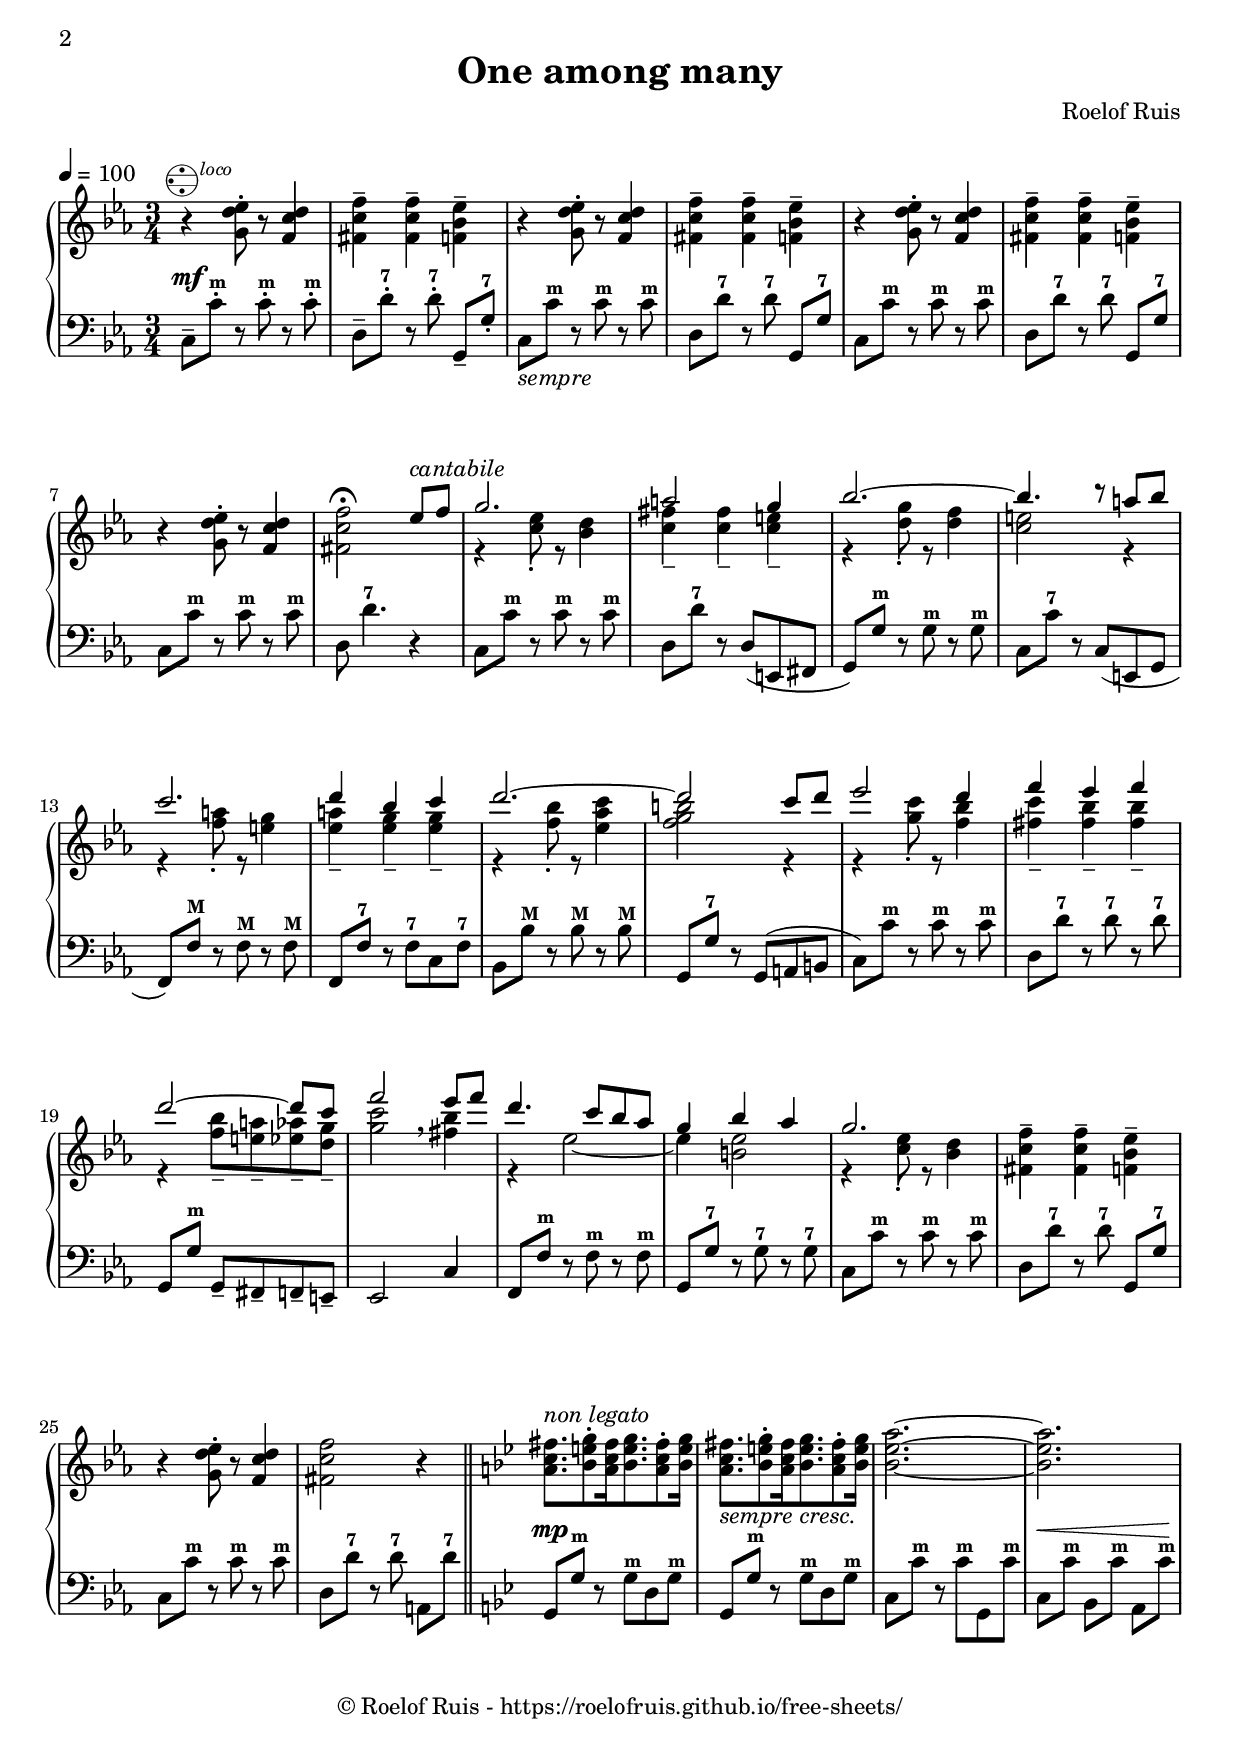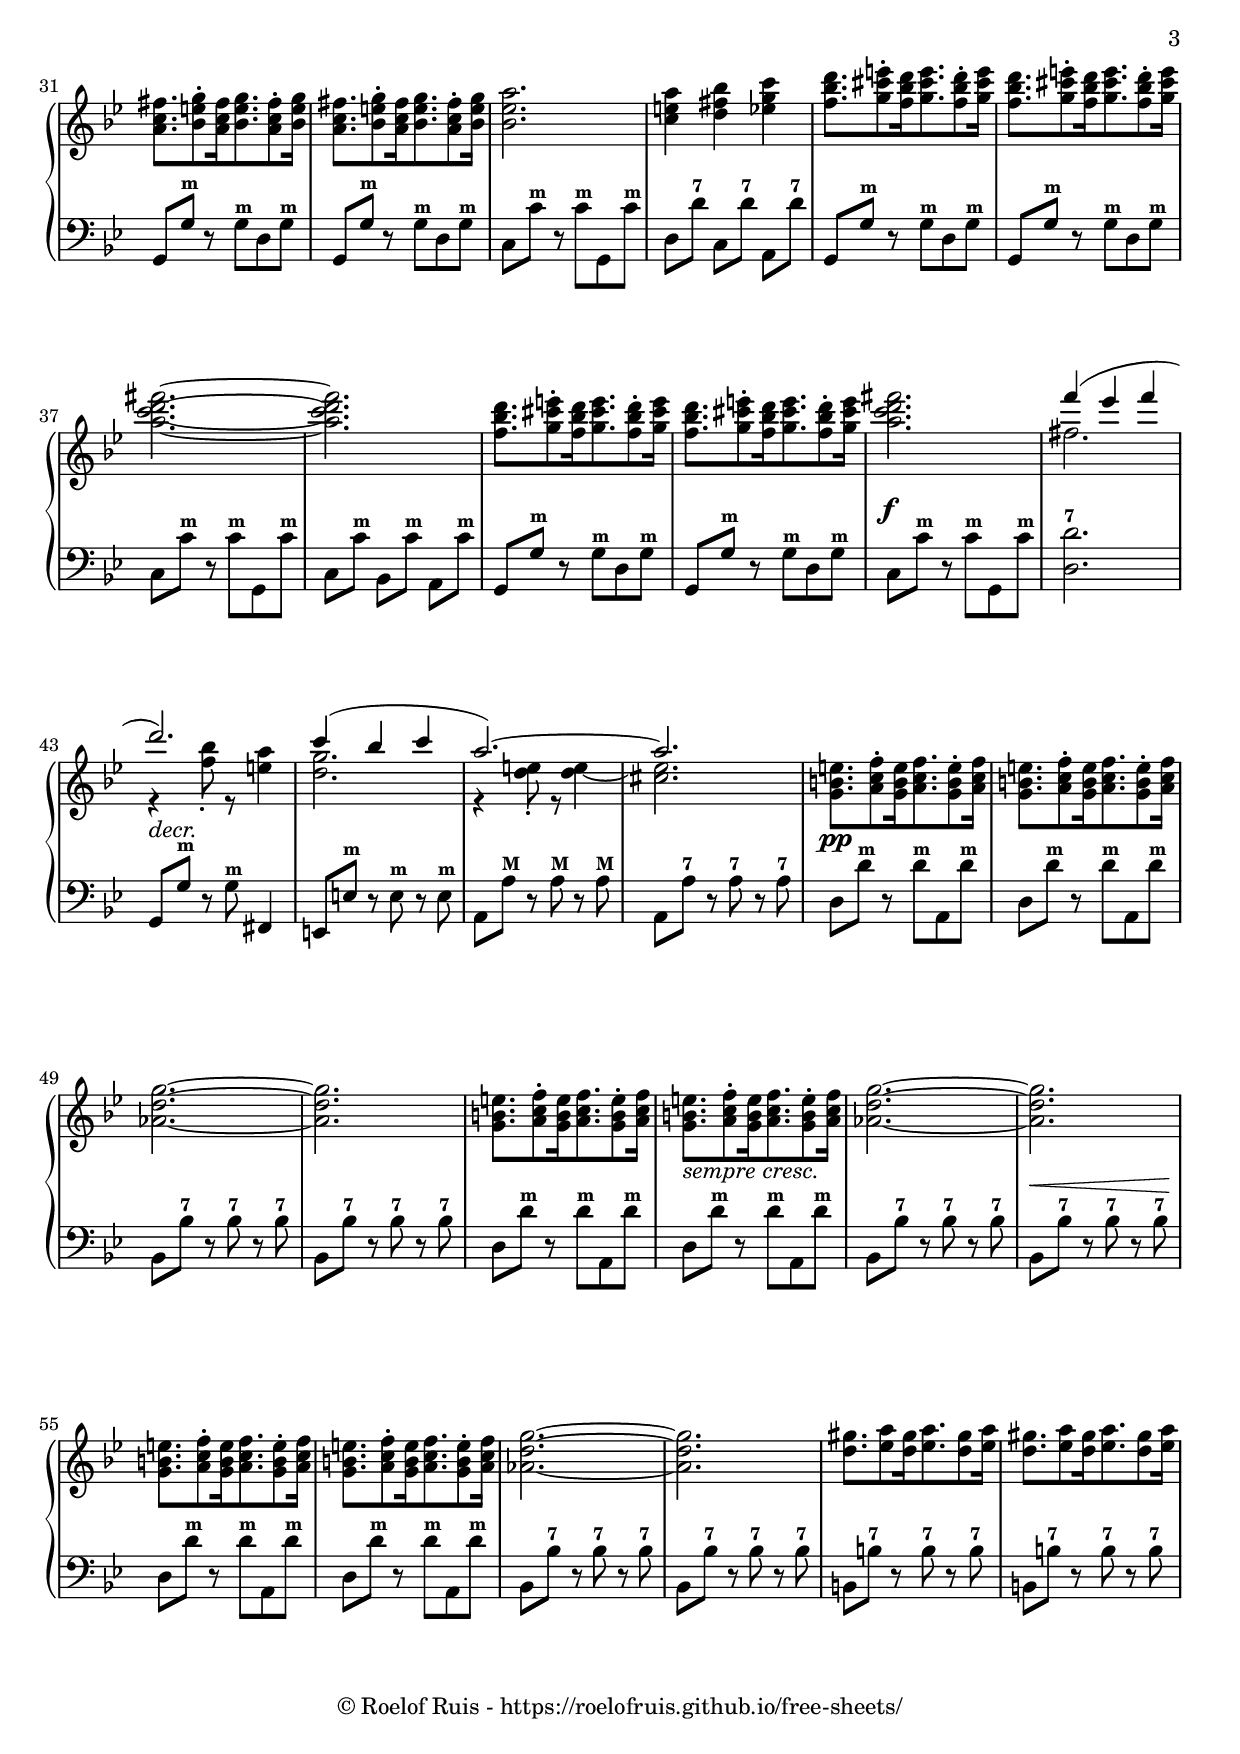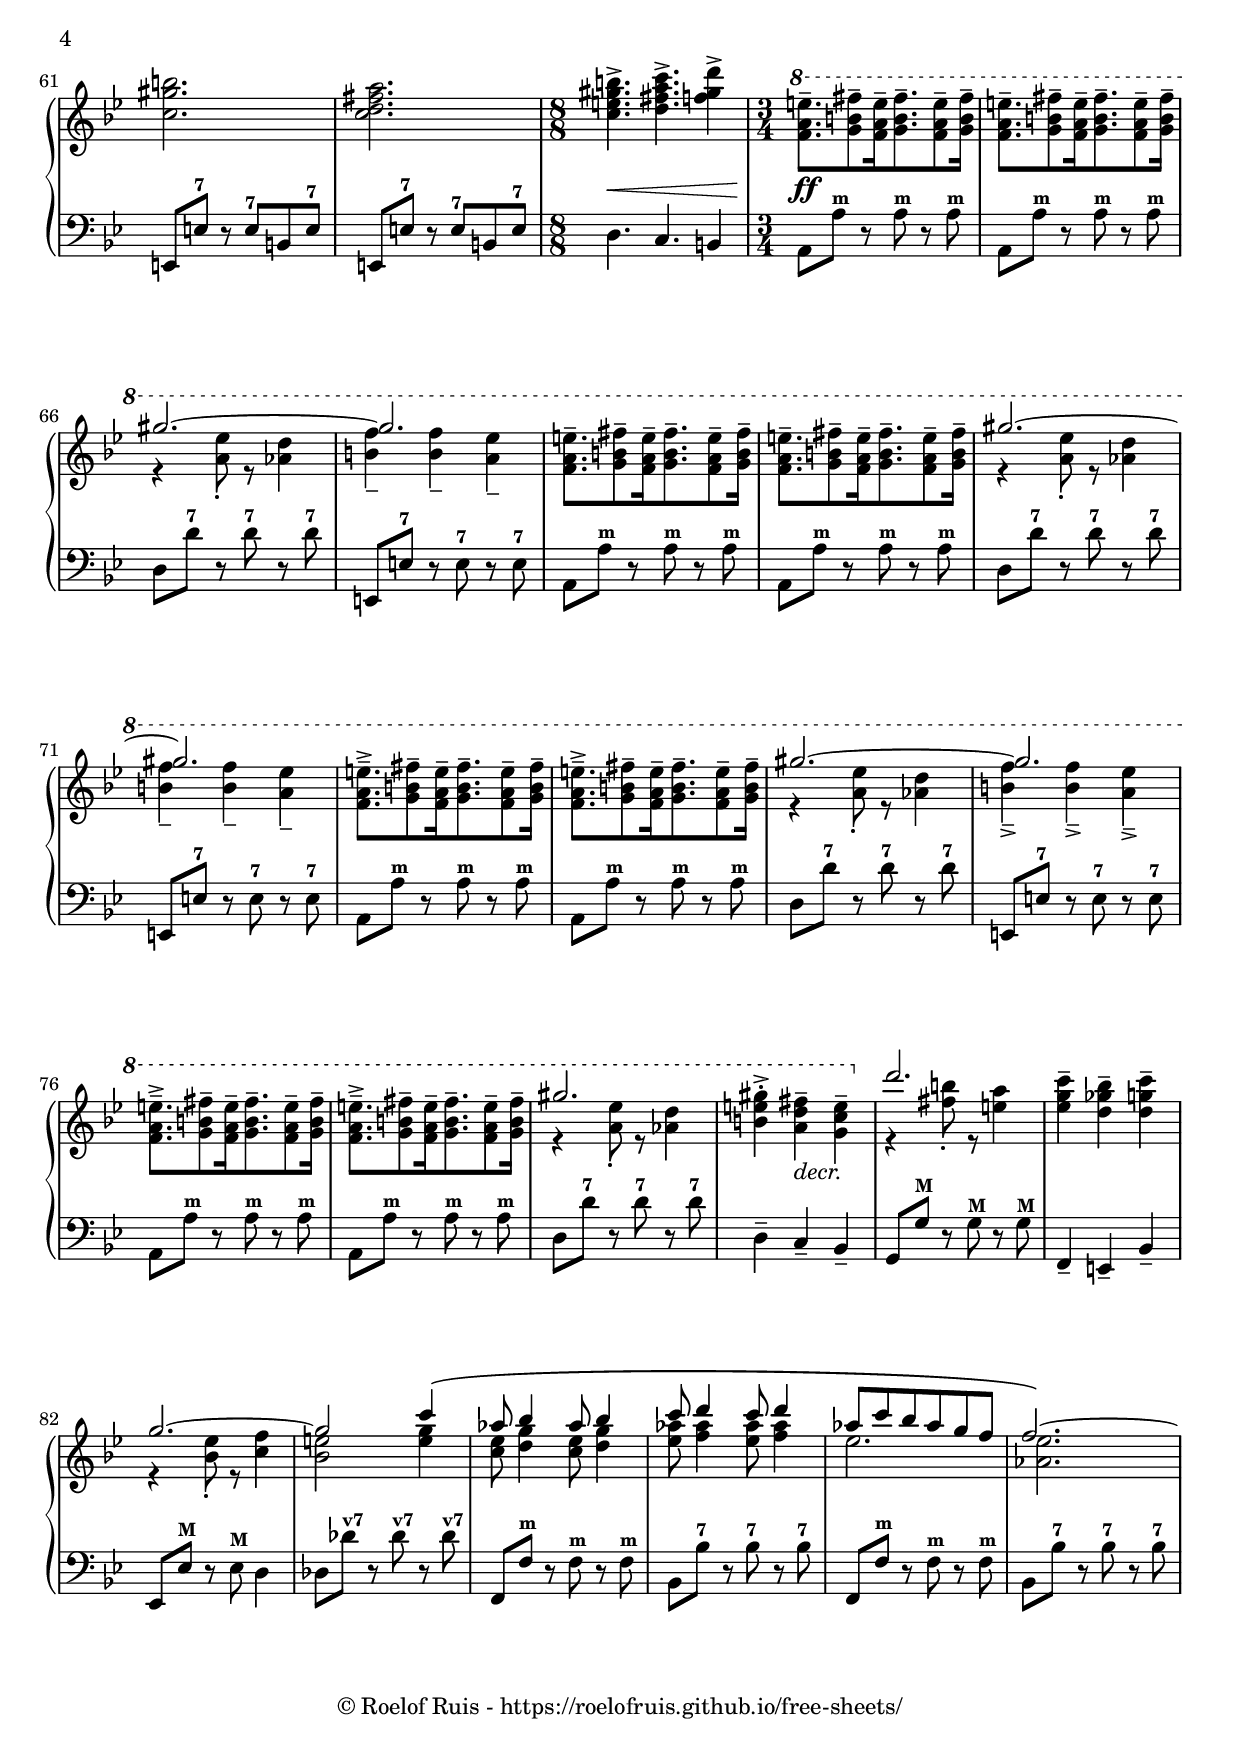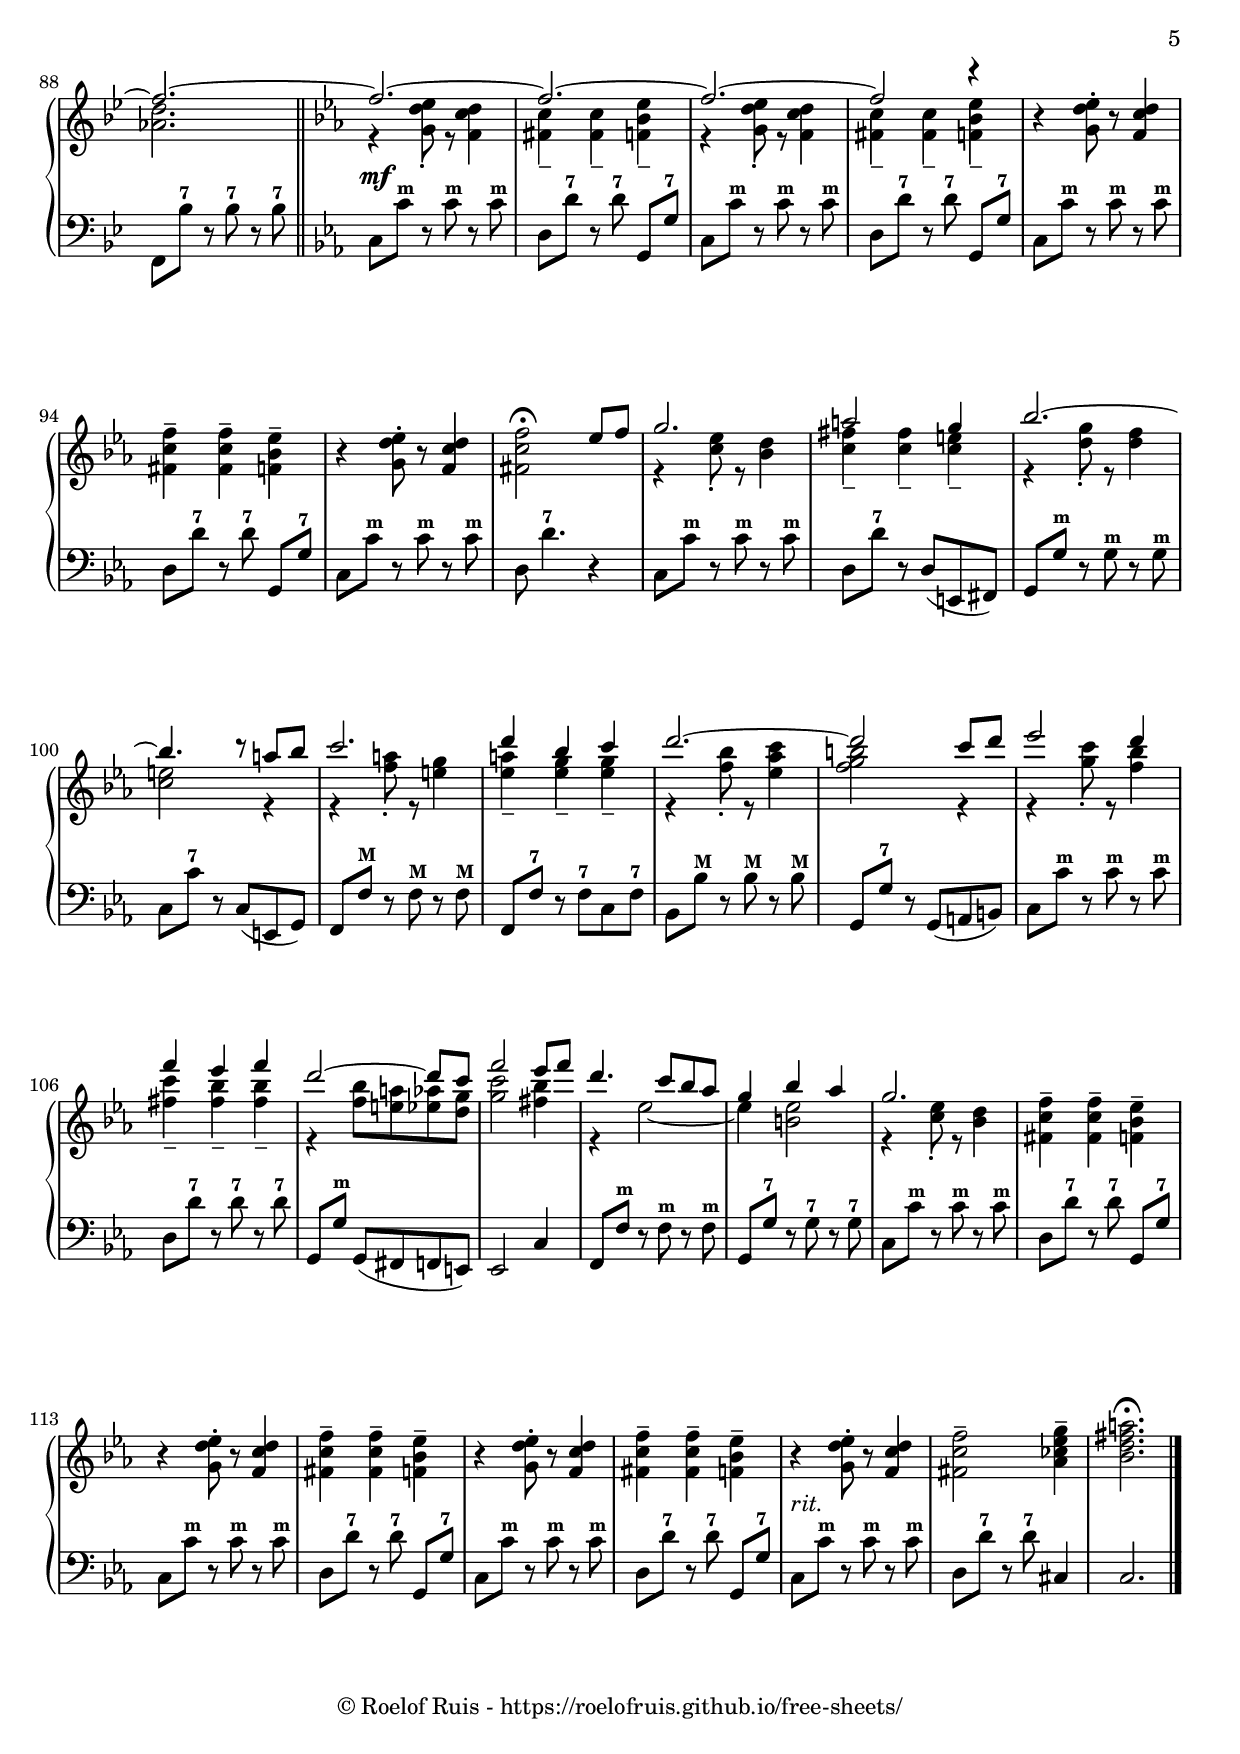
\version "2.20.0"

\include "../shared_includes.ly"
\version "2.20.0"

% ---- Bellows ----
out = ^\markup { \musicglyph #"accordion.pull" }
in = ^\markup { \musicglyph #"accordion.push" }

outsub = _\markup { \musicglyph #"accordion.pull" }
insub = _\markup { \musicglyph #"accordion.push" }

% ---- Basses ----
mj = ^\markup { \bold \magnify #0.8 { \roman M } }
mn = ^\markup { \bold \magnify #0.8 { \roman m } }
spt = ^\markup { \bold \magnify #0.8 { \roman 7 } }
vsp = ^\markup { \bold \magnify #0.8 { \roman v7 } }

bbass = _\markup {\box {\bold{BB}}}
sbass = _\markup {\box {\bold{SB}}}

% ---- Registers ----

eightva = \markup {\italic \translate #'(1.8 . 0) \raise #2 \magnify #0.8 {"8va"}}
loco    = \markup {\italic \translate #'(1.8 . 0) \raise #2 \magnify #0.8 {"loco"}}

dot = \markup {
  \musicglyph #"accordion.dot"
}

freebass = \markup {
  \musicglyph #"accordion.freebass"
}

discant = \markup {
  \musicglyph #"accordion.discant"
}

fbregz = ^\markup {
  \whiteout
  \combine
  \freebass
  \raise #0.5 \dot
}

fbrega = ^\markup {
  \whiteout
  \combine
  \freebass
  \raise #1.5 \dot
}

regz = ^\markup {
  \whiteout
  \combine
  \discant
  \raise #0.5 \dot
}

regez = ^\markup {
  \whiteout
  \combine
  \discant
    \combine
    \raise #0.5 \dot
    \eightva
}

rega = ^\markup {
  \whiteout
  \combine
  \discant
  \raise #1.5 \dot
}

regac = ^\markup {
  \whiteout
  \combine
  \discant
  \translate #'(-1 . 0) \raise #1.5 \dot
}

regzdba = ^\markup {
  \whiteout
  \combine
  \discant
  \combine
    \raise #0.5 \dot
    \combine
      \raise #1.5 \dot
      \translate #'(-1 . 0) \raise #1.5 \dot
}

regdbav = ^\markup {
  \whiteout
  \combine
  \discant
  \combine
    \raise #2.5 \dot
    \combine
      \raise #1.5 \dot
      \translate #'(-1 . 0) \raise #1.5 \dot
}

regav = ^\markup {
  \whiteout
  \combine
  \discant
  \combine
    \raise #2.5 \dot
    \raise #1.5 \dot
}

regdbaz = ^\markup {
  \whiteout
  \combine
  \discant
  \combine
    \raise #0.5 \dot
    \combine
      \raise #1.5 \dot
      \translate #'(-1 . 0) \raise #1.5 \dot
}

regdba = ^\markup {
  \whiteout
  \combine
  \discant
  \combine
    \raise #1.5 \dot
    \translate #'(-1 . 0) \raise #1.5 \dot
}

regza = ^\markup {
  \whiteout
  \combine
  \discant
  \combine
    \raise #0.5 \dot
    \raise #1.5 \dot
}

regeza = ^\markup {
  \whiteout
  \combine
  \discant
  \combine
    \raise #0.5 \dot
    \combine
      \raise #1.5 \dot
      \eightva
}

regzv = ^\markup {
  \whiteout
  \combine
  \discant
  \combine
    \raise #0.5 \dot
    \raise #2.5 \dot
}

regzav = ^\markup {
  \whiteout
  \combine
  \discant
  \combine
    \raise #2.5 \dot
    \combine
      \raise #1.5 \dot
      \raise #0.5 \dot
}

regezv = ^\markup {
  \whiteout
  \combine
  \discant
  \combine
    \raise #0.5 \dot
    \combine
      \raise #2.5 \dot
      \eightva
}

regzacv = ^\markup {
  \whiteout
  \combine
  \discant
  \combine
    \raise #2.5 \dot
    \combine
      \translate #'(-1 . 0) \raise #1.5 \dot
      \raise #0.5 \dot
}

regzacvl = ^\markup {
  \whiteout
  \combine
  \discant
  \combine
    \raise #2.5 \dot
    \combine
      \translate #'(-1 . 0) \raise #1.5 \dot
      \combine
        \raise # 0.5 \dot
        \loco
}

regzdbav = ^\markup {
  \whiteout
  \combine
  \discant
  \combine
    \raise #2.5 \dot
    \combine
      \raise #1.5 \dot
      \combine
      \translate #'(-1 . 0) \raise #1.5 \dot
      \raise #0.5 \dot
}









% ---- Other functionality ----

simile = \markup "simile"
subp = _\markup{ \italic sub \dynamic p }


staffAccordionRight = {
  \numericTimeSignature
  \key c \minor
  \clef treble
  \once \override Score.MetronomeMark.X-offset = #0
  \tempo 4 = 100
  \time 3/4
  \relative c'' {
    r4^\regzacvl <es d g,>8-. r <d c f,>4 |
    <f c fis,>-- <f c fis,>-- <es bes f>-- |
    r4 <es d g,>8-. r <d c f,>4 |
    <f c fis,>-- <f c fis,>-- <es bes f>-- |
    r4 <es d g,>8-. r <d c f,>4 |
    <f c fis,>-- <f c fis,>-- <es bes f>-- |
    r4 <es d g,>8-. r <d c f,>4 |
    << {
      s2 es8^\markup {\italic "cantabile"} f |
      g2. |
      a2 g4 |
      bes2.~ |
      bes4. r8 a8 bes |
      c2. |
      d4 bes c |
      d2.~ |
      d2 c8 d |
      es2 d4 |
      f4 es f |
      d2~ d8 c |
      f2 \breathe es8 f |
      d4. c8 bes as |
      g4 bes as |
      g2. |
    } \\ { 
      <f c fis,>2^\fermata  s4 |
      r4 <es c>8-. r8 <d bes>4 |
      <fis c>4-- <fis c>-- <e c>-- |
      r4 <g d>8-. r8 <f d>4 |
      <e c>2 r4 |
      r4 <a f>8-. r8 <g e>4 |
      <a es>4-- <g es>-- <g es>-- |
      r4 <bes f>8-. r8 <c as es>4 |
      <b g f>2 r4 |
      r4 <c g>8-. r8 <bes f>4 |
      <c fis,>4-- <bes fis>-- <bes fis>-- |
      r4 <bes f>8-- <a e>-- <as es>-- <g d>-- |
      <c g>2  <bes fis>4 |
      r4 es,2~ |
      es4 <es b>2
      r4 <es c>8-. r8 <d bes>4 |  
    } >>
    
    <f c fis,>-- <f c fis,>-- <es bes f>-- |
    r4 <es d g,>8-. r <d c f,>4 |
    <f c fis,>2 r4 |
    
    \bar "||"
    \key g \minor
    
    <fis c a>8.^\markup {\italic "non legato"} <g e bes>8-. <fis c a>16 <g e bes>8. <fis c a>8-. <g e bes>16 |
    <fis c a>8. <g e bes>8-. <fis c a>16 <g e bes>8. <fis c a>8-. <g e bes>16 |
    <a~ es~ bes~>2. |
    <a es bes>2. |
    <fis c a>8. <g e bes>8-. <fis c a>16 <g e bes>8. <fis c a>8-. <g e bes>16 |
    <fis c a>8. <g e bes>8-. <fis c a>16 <g e bes>8. <fis c a>8-. <g e bes>16 |
    <a es bes>2. |
    <a e c>4 <bes fis d> <c g es> |
    
    <d bes f>8. <e cis g>8-. <d bes f>16 <e cis g>8. <d bes f>8-. <e cis g>16 |
    <d bes f>8. <e cis g>8-. <d bes f>16 <e cis g>8. <d bes f>8-. <e cis g>16 |
    <fis~ d~ c~ a~>2. |
    <fis d c a>2. |
    <d bes f>8. <e cis g>8-. <d bes f>16 <e cis g>8. <d bes f>8-. <e cis g>16 |
    <d bes f>8. <e cis g>8-. <d bes f>16 <e cis g>8. <d bes f>8-. <e cis g>16 |
    <fis d c a>2. |
    << {
      f4( es f |
      d2.) |
      c4( bes c |
      a2.)~ |
      a2. |
    } \\ {
      fis2. |
      r4 <bes f>8-. r8 <a e>4 |
      <g d>2. |
      r4 <e d>8-. r8 <e~ d>4 |
      <e cis>2. |
    } >>
    
    <e b g>8. <f c a>8-. <e b g>16 <f c a>8. <e b g>8-. <f c a>16 |
    <e b g>8. <f c a>8-. <e b g>16 <f c a>8. <e b g>8-. <f c a>16 |
    <g~ d~ as~>2. |
    <g d as>2. |
    <e b g>8. <f c a>8-. <e b g>16 <f c a>8. <e b g>8-. <f c a>16 |
    <e b g>8. <f c a>8-. <e b g>16 <f c a>8. <e b g>8-. <f c a>16 |
    <g~ d~ as~>2. |
    <g d as>2. |
    <e b g>8. <f c a>8-. <e b g>16 <f c a>8. <e b g>8-. <f c a>16 |
    <e b g>8. <f c a>8-. <e b g>16 <f c a>8. <e b g>8-. <f c a>16 |
    <g~ d~ as~>2. |
    <g d as>2. |
    <gis d>8. <a es>8 <gis d>16 <a es>8. <gis d>8 <a es>16 |
    <gis d>8. <a es>8 <gis d>16 <a es>8. <gis d>8 <a es>16 |
    <b gis c,>2. |
    <a fis d c>2. |

    \time 8/8
    <b gis e c>4.-> <c a fis d>-> <d gis, f>4-> |
    
    \time 3/4
    \ottava #1
    <e a, f>8.-- <fis b, g>8-- <e a, f>16-- <fis b, g>8.-- <e a, f>8-- <fis b, g>16-- |
    <e a, f>8.-- <fis b, g>8-- <e a, f>16-- <fis b, g>8.-- <e a, f>8-- <fis b, g>16-- |
    << {
      gis2.~
      gis2. |
    } \\ {
      r4 <es a,>8-. r8 <d as>4 |
      <f b,>4-- <f b,>-- <es a,>-- |
    } >>
    <e a, f>8.-- <fis b, g>8-- <e a, f>16-- <fis b, g>8.-- <e a, f>8-- <fis b, g>16-- |
    <e a, f>8.-- <fis b, g>8-- <e a, f>16-- <fis b, g>8.-- <e a, f>8-- <fis b, g>16-- |
    << {
      gis2.~
      gis2. |
    } \\ {
      r4 <es a,>8-. r8 <d as>4 |
      <f b,>4-- <f b,>-- <es a,>-- |
    } >>
    <e a, f>8.---> <fis b, g>8-- <e a, f>16-- <fis b, g>8.-- <e a, f>8-- <fis b, g>16-- |
    <e a, f>8.---> <fis b, g>8-- <e a, f>16-- <fis b, g>8.-- <e a, f>8-- <fis b, g>16-- |
    << {
      gis2.~
      gis2. |
    } \\ {
      r4 <es a,>8-. r8 <d as>4 |
      <f b,>4---> <f b,>---> <es a,>---> |
    } >>
    <e a, f>8.---> <fis b, g>8-- <e a, f>16-- <fis b, g>8.-- <e a, f>8-- <fis b, g>16-- |
    <e a, f>8.---> <fis b, g>8-- <e a, f>16-- <fis b, g>8.-- <e a, f>8-- <fis b, g>16-- |
    << {
      gis2.
    } \\ {
      r4 <es a,>8-. r8 <d as>4 |
    } >>
    <gis e b>4-.-> <fis d a>-- <e c g>-- |
    \ottava #0
    << { d2. } \\ { r4 <b fis>8-. r8 <a e>4 | } >>
    <c g es>4-- <bes ges d>-- <c g d>-- |
    << { 
      g2.~ |
      g2 c4\( |
      as8 bes4 as8 bes4 |
      c8 d4 c8 d4 |
      as8 c bes as g f |
      f2.\)~ |
      f2.~ |
    } \\ {
      r4 <es bes>8-. r8 <f c>4 |
      <e bes>2 <g e>4 |
      <es c>8 <g d>4 <es c>8 <g d>4 |
      <as es>8 <as f>4 <as es>8 <as f>4 |
      es2. |
      <es as,>2. |
      <d as>2. |
    } >>
    
    \bar "||"
    \key c \minor

    << {
      f2.~ |
      f2.~ |
      f2.~ |
      f2 r4 |
    } \\ {
      r4 <es d g,>8-. r8 <d c f,>4 |
      <c fis,>4-- <c fis,>-- <es bes f>-- |
      r4 <es d g,>8-. r8 <d c f,>4 |
      <c fis,>4-- <c fis,>4-- <es bes f>--
    } >>
    r4 <es d g,>8-. r <d c f,>4 |
    <f c fis,>-- <f c fis,>-- <es bes f>-- |
    r4 <es d g,>8-. r <d c f,>4 |
    << {
      s2 es8 f |
      g2. |
      a2 g4 |
      bes2.~ |
      bes4. r8 a8 bes |
      c2. |
      d4 bes c |
      d2.~ |
      d2 c8 d |
      es2 d4 |
      f4 es f |
      d2~ d8 c |
      f2 es8 f |
      d4. c8 bes as |
      g4 bes as |
      g2. |
    } \\ { 
      <f c fis,>2^\fermata  s4 |
      r4 <es c>8-. r8 <d bes>4 |
      <fis c>4-- <fis c>-- <e c>-- |
      r4 <g d>8-. r8 <f d>4 |
      <e c>2 r4 |
      r4 <a f>8-. r8 <g e>4 |
      <a es>4-- <g es>-- <g es>-- |
      r4 <bes f>8-. r8 <c as es>4 |
      <b g f>2 r4 |
      r4 <c g>8-. r8 <bes f>4 |
      <c fis,>4-- <bes fis>-- <bes fis>-- |
      r4 <bes f>8 <a e> <as es> <g d> |
      <c g>2 <bes fis>4 |
      r4 es,2~ |
      es4 <es b>2
      r4 <es c>8-. r8 <d bes>4 |  
    } >>
    
    <f c fis,>-- <f c fis,>-- <es bes f>-- |
    r4 <es d g,>8-. r <d c f,>4 |
    <f c fis,>-- <f c fis,>-- <es bes f>-- |
    r4 <es d g,>8-. r <d c f,>4 |
    <f c fis,>-- <f c fis,>-- <es bes f>-- |
    r4 <es d g,>8-. r <d c f,>4 |
    <f c fis,>2-- <g es ces as>4-- |
    <a fis d bes>2.\fermata |
    
  }
}

staffAccordionLeft = {
  \numericTimeSignature
  \key c \minor
  \clef bass
  \time 3/4
  c8-- c'-.\mn r8 c'-.\mn r8 c'-.\mn |
  d8-- d'-.\spt r8 d'-.\spt g,--[ g-.]\spt |
  c8_\markup {\italic "sempre"} c'\mn r8 c'\mn r8 c'\mn |
  d8 d'\spt r8 d'\spt g,[ g]\spt |
  c8 c'\mn r8 c'\mn r8 c'\mn |
  d8 d'\spt r8 d'\spt g,[ g]\spt |
  c8 c'\mn r8 c'\mn r8 c'\mn |
  d8 d'4.\spt r4 |
  
  c8 c'\mn r8 c'\mn r8 c'\mn |
  d8 d'\spt r8 d8( e, fis, |
  g,8) g\mn r8 g\mn  r8 g\mn |
  c8 c'\spt r8 c[( e, g,] |
  f,8) f\mj r8 f\mj r8 f\mj |
  f,8 f\spt r8 f\spt c8 f\spt |
  bes, bes\mj r8 bes\mj r8 bes\mj |
  g,8 g\spt r8 g,( a, b, |
  c8) c'\mn r8 c'\mn r8 c'\mn |
  d d'\spt r8 d'\spt r8 d'\spt |
  g,8[ g]\mn g,-- fis,-- f,-- e,-- |
  es,2 c4 |
  f,8 f\mn r8 f\mn r8 f\mn |
  g,8 g\spt r8 g\spt r8 g\spt |
  c8 c'\mn r8 c'\mn r8 c'\mn |
  d8 d'\spt r8 d'\spt g,[ g]\spt |
  c8 c'\mn r8 c'\mn r8 c'\mn |
  d8 d'\spt r8 d'\spt a,[ d']\spt |

  \bar "||"
  \key g \minor
  
  g,8 g\mn r8 g\mn d g\mn |
  g,8 g\mn r8 g\mn d g\mn |
  c8 c'\mn r8 c'\mn g, c'\mn |
  c8[ c']\mn bes,[ c']\mn a,[ c']\mn |
  g,8 g\mn r8 g\mn d g\mn |
  g,8 g\mn r8 g\mn d g\mn |
  c8 c'\mn r8 c'\mn g, c'\mn |
  d8[ d']\spt c[ d']\spt a,[ d']\spt
  g,8 g\mn r8 g\mn d g\mn |
  g,8 g\mn r8 g\mn d g\mn |
  c8 c'\mn r8 c'\mn g, c'\mn |
  c8[ c']\mn bes,[ c']\mn a,[ c']\mn |
  g,8 g\mn r8 g\mn d g\mn |
  g,8 g\mn r8 g\mn d g\mn |
  c8 c'\mn r8 c'\mn g, c'\mn |
  <d d'>2.\spt |
  g,8 g\mn r8 g\mn fis,4 |
  e,8 e\mn r8 e\mn r8 e\mn |
  a, a\mj r8 a\mj r8 a\mj |
  a, a\spt r8 a\spt r8 a\spt |

  d8 d'\mn r8 d'\mn a, d'\mn |
  d8 d'\mn r8 d'\mn a, d'\mn |
  bes, bes\spt r8 bes\spt r8 bes\spt |
  bes, bes\spt r8 bes\spt r8 bes\spt |
  d8 d'\mn r8 d'\mn a, d'\mn |
  d8 d'\mn r8 d'\mn a, d'\mn |
  bes, bes\spt r8 bes\spt r8 bes\spt |
  bes, bes\spt r8 bes\spt r8 bes\spt |
  d8 d'\mn r8 d'\mn a, d'\mn |
  d8 d'\mn r8 d'\mn a, d'\mn |
  bes, bes\spt r8 bes\spt r8 bes\spt |
  bes, bes\spt r8 bes\spt r8 bes\spt |
  b, b\spt r8 b\spt r8 b\spt |
  b, b\spt r8 b\spt r8 b\spt |
  e, e\spt r8 e\spt b, e\spt |
  e, e\spt r8 e\spt b, e\spt |
  
  \time 8/8
  d4. c b,4 |
  
  \time 3/4
  a,8 a\mn r8 a\mn r8 a\mn |
  a, a\mn r8 a\mn r8 a\mn |
  d8 d'\spt r8 d'\spt r8 d'\spt |
  e,8 e\spt r8 e\spt r8 e\spt |
  a,8 a\mn r8 a\mn r8 a\mn |
  a, a\mn r8 a\mn r8 a\mn |
  d8 d'\spt r8 d'\spt r8 d'\spt |
  e,8 e\spt r8 e\spt r8 e\spt |
  a,8 a\mn r8 a\mn r8 a\mn |
  a, a\mn r8 a\mn r8 a\mn |
  d8 d'\spt r8 d'\spt r8 d'\spt |
  e,8 e\spt r8 e\spt r8 e\spt |
  a,8 a\mn r8 a\mn r8 a\mn |
  a, a\mn r8 a\mn r8 a\mn |
  d8 d'\spt r8 d'\spt r8 d'\spt |
  d4-- c-- bes,-- |
  g,8 g\mj r8 g\mj r8 g\mj |
  f,4-- e,-- bes,-- |
  es,8 es\mj r8 es\mj d4 |
  des8 des'\vsp r8 des'\vsp r8 des'\vsp |
  f,8 f\mn r8 f\mn r8 f\mn |
  bes, bes\spt r8 bes\spt r8 bes\spt |
  f,8 f\mn r8 f\mn r8 f\mn |
  bes, bes\spt r8 bes\spt r8 bes\spt |
  f, bes\spt r8 bes\spt r8 bes\spt |

  \bar "||"
  \key c \minor

  c8 c'\mn r8 c'\mn r8 c'\mn |
  d8 d'\spt r8 d'\spt g,[ g]\spt |
  c8 c'\mn r8 c'\mn r8 c'\mn |
  d8 d'\spt r8 d'\spt g,[ g]\spt |
  c8 c'\mn r8 c'\mn r8 c'\mn |
  d8 d'\spt r8 d'\spt g,[ g]\spt |
  c8 c'\mn r8 c'\mn r8 c'\mn |
  d8 d'4.\spt r4 |
  c8 c'\mn r8 c'\mn r8 c'\mn |
  d8 d'\spt r8 d8( e, fis,) |
  g,8 g\mn r8 g\mn  r8 g\mn |
  c8 c'\spt r8 c[( e, g,]) |
  f,8 f\mj r8 f\mj r8 f\mj |
  f,8 f\spt r8 f\spt c8 f\spt |
  bes, bes\mj r8 bes\mj r8 bes\mj |
  g,8 g\spt r8 g,( a, b,) |
  c8 c'\mn r8 c'\mn r8 c'\mn |
  d d'\spt r8 d'\spt r8 d'\spt |
  g,8[ g]\mn g,( fis, f, e,) |
  es,2 c4 |
  f,8 f\mn r8 f\mn r8 f\mn |
  g,8 g\spt r8 g\spt r8 g\spt |
  c8 c'\mn r8 c'\mn r8 c'\mn |
  d8 d'\spt r8 d'\spt g,[ g]\spt |
  c8 c'\mn r8 c'\mn r8 c'\mn |
  d8 d'\spt r8 d'\spt g,[ g]\spt |
  c8 c'\mn r8 c'\mn r8 c'\mn |
  d8 d'\spt r8 d'\spt g,[ g]\spt |
  c8 c'\mn r8 c'\mn r8 c'\mn |
  d8 d'\spt r8 d'\spt cis4 |
  c2. |
  \bar "|."

}

dynamicsStaff = \new Dynamics {
  \time 3/4
  s2.\mf s2. s2. s2. s2. s2. s2. s2. |
  s2. s2. s2. s2. s2. s2. s2. s2. |
  s2. s2. s2. s2. s2. s2. s2. s2. s2. s2. |
  s2.\mp s2.^\markup {\italic "sempre cresc."}
  s2. s2.\< s2.\! s2. s2. s2. s2. s2. |
  s2. s2. s2. s2. s2.\f s2. s2.^\markup {\italic "decr."} s2.|
  s2. s2. |
  s2.\pp s2. s2. s2. s2. s2.^\markup{\italic "sempre cresc."} s2. s2.\< |
  s2.\! s2. s2. s2. s2. s2. s2. s2.
  \time 8/8
  s1\< |
  \time 3/4
  s2.\ff s2. s2. s2. |
  s2. s2. s2. s2. |
  s2. s2. s2. s2. |
  s2. s2. s2. s4 s2^\markup{\italic "decr."} |
  s2. s2. s2. s2. s2. s2. s2. s2. s2. |
  s2.\mf s2. s2. s2. s2. s2. s2. s2. |
  s2. s2. s2. s2. s2. s2. s2. s2. |
  s2. s2. s2. s2. s2. s2. s2. s2. |
  s2. s2. s2. s2. s2.^\markup{\italic "rit."} s2. s2. |
  
}

\book {

  \header {
    title = "One among many"
    composer = "Roelof Ruis"
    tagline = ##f
    instrumentName = "Accordion Solo"
    year = "2016"
    description = "A jazz piece starting with a soothing melody and slowly evolving central part. I tried to combine the left and right hands to create an interesting rythmic movement."
    info = "For standard bass - Difficulty: Hard"
    permission = "Licensed under the Creative Commons Attribution-NoDerivatives 4.0 International License."
    projecturl = \githuburl
    version = "January 2021"
  }

  \paper {
    max-systems-per-page = 5
    min-systems-per-page = 5
    indent = 0.0
    ragged-last-bottom = ##f
    print-all-headers = ##t
    
    system-system-spacing = #'(
      (basic-distance . 8)
      (minimum-distance . 8)
      (padding . 5)
      (stretchability . 30)
    )
    
    bookTitleMarkup = \markup {
      \column {
        \vspace #3
        \fill-line { \fontsize #8 \fromproperty #'header:title }
        \vspace #2
        \fill-line { \fontsize #6 \italic \fromproperty #'header:composer }
        \vspace #.5
        \fill-line { \fontsize #2 \fromproperty #'header:year }
        \vspace #3
        \fill-line { \fontsize #4 \fromproperty #'header:instrumentName }
        \vspace #10
        \override #'(line-width . 55)
        \fontsize #1
        \justify-field #'header:description
        \vspace #1
        \fontsize #1
        \justify-field #'header:info
        \vspace #4
        \override #'(line-width . 55)
        \fontsize #1
        \justify-field #'header:permission
        \vspace #1
        \vspace #14
        \justify { \char ##x00A9 Roelof Ruis \concat { " - Version " \fromproperty #'header:version } }
        \typewriter { \fromproperty #'header:projecturl }
      }
    }
    
    oddFooterMarkup = \markup {
      \fill-line {
        \center-column {
          \if \should-print-page-number
          \line { \char ##x00A9 Roelof Ruis - \fromproperty #'header:projecturl }
        }
      }
    }  
  }

  \score {
    \header {
      breakbefore = ##t
    }

    \new PianoStaff <<
    \new Staff = "right" \with {
      midiInstrument = "bright acoustic"
    } \staffAccordionRight
    \dynamicsStaff
    \new Staff = "left" \with {
      midiInstrument = "bright acoustic"
    } \staffAccordionLeft
    >>

    \layout {}
    
    \midi {}
  }
}
